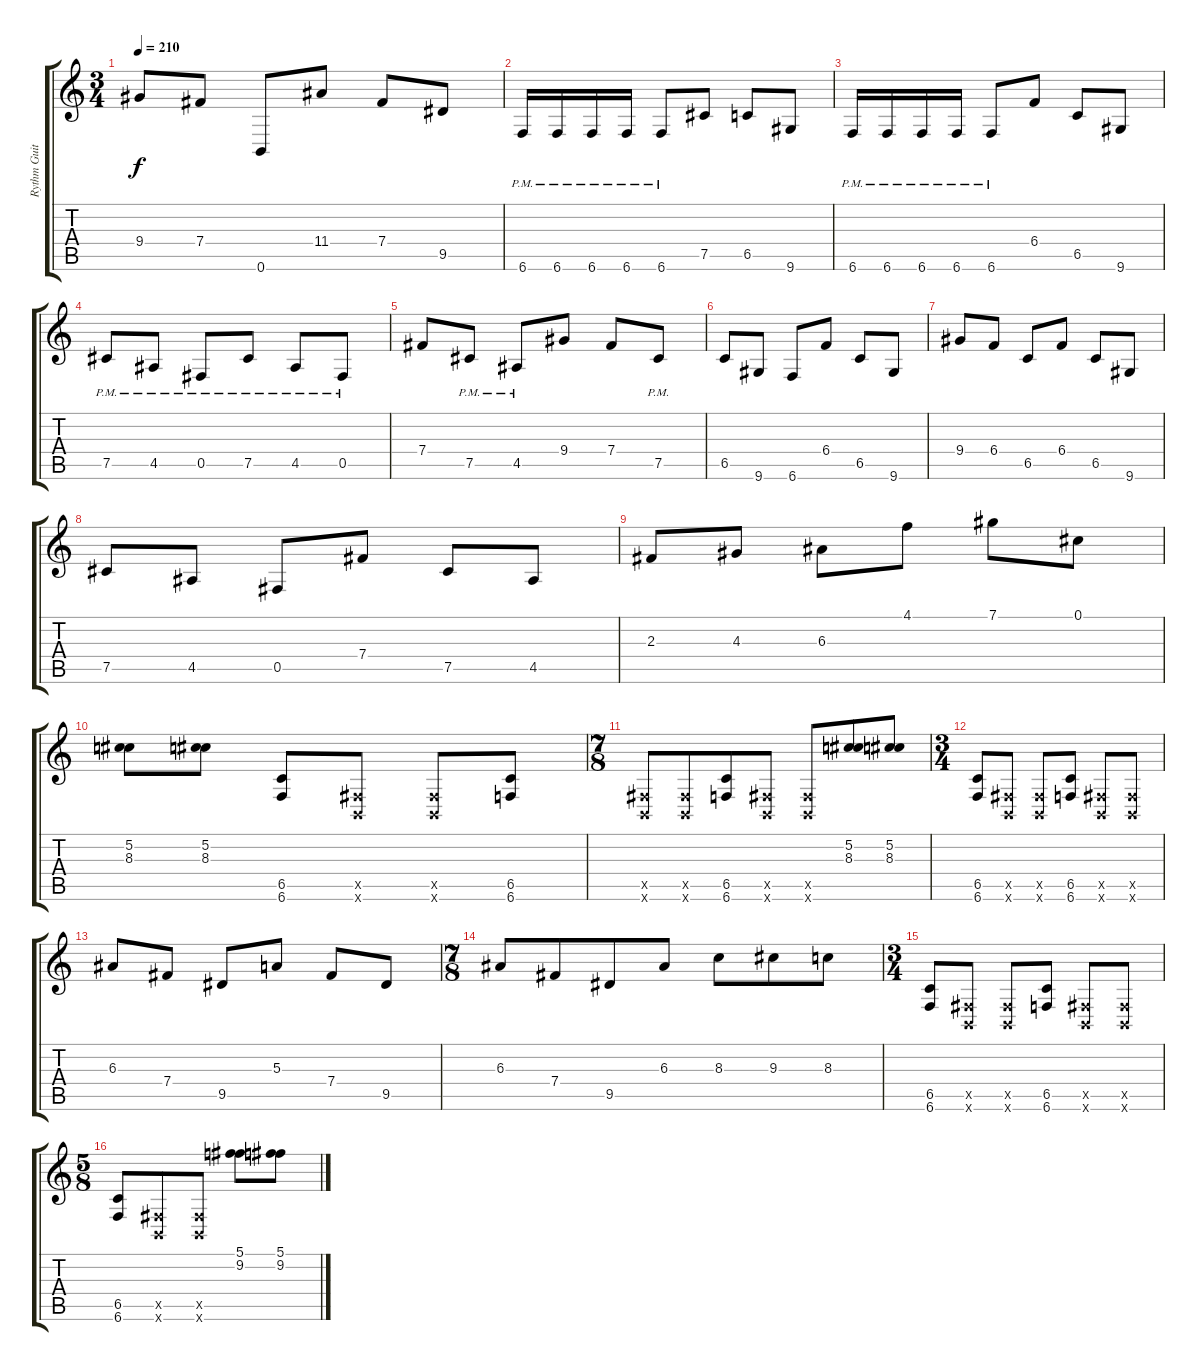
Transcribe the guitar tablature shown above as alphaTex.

\track ("Rythm Guitar" "Rythm Guit") {instrument distortionguitar}
\staff {score tabs}
\tuning (Db4 Ab3 E3 B2 Gb2 B1) {hide}
\ts (3 4)
\tempo 210
\clef g2
\ks c
9.4.8{dy f} 7.4.8 0.6.8 11.4.8 7.4.8 9.5.8 |
6.6{pm}.16 6.6{pm}.16 6.6{pm}.16 6.6{pm}.16 6.6{pm}.8 7.5.8 6.5.8 9.6.8 |
6.6{pm}.16 6.6{pm}.16 6.6{pm}.16 6.6{pm}.16 6.6{pm}.8 6.4.8 6.5.8 9.6.8 |
7.5{pm}.8 4.5{pm}.8 0.5{pm}.8 7.5{pm}.8 4.5{pm}.8 0.5{pm}.8 |
7.4.8 7.5{pm}.8 4.5{pm}.8 9.4.8 7.4.8 7.5{pm}.8 |
6.5.8 9.6.8 6.6.8 6.4.8 6.5.8 9.6.8 |
9.4.8 6.4.8 6.5.8 6.4.8 6.5.8 9.6.8 |
7.5.8 4.5.8 0.5.8 7.4.8 7.5.8 4.5.8 |
2.3.8 4.3.8 6.3.8 4.1.8 7.1.8 0.1.8 |
(5.2 8.3).8 (5.2 8.3).8 (6.5 6.6).8 (0.5{x} 0.6{x}).8 (0.5{x} 0.6{x}).8 (6.5 6.6).8 |
\ts (7 8)
(0.5{x} 0.6{x}).8 (0.5{x} 0.6{x}).8 (6.5 6.6).8 (0.5{x} 0.6{x}).8 (0.5{x} 0.6{x}).8 (5.2 8.3).8 (5.2 8.3).8 |
\ts (3 4)
(6.5 6.6).8 (0.5{x} 0.6{x}).8 (0.5{x} 0.6{x}).8 (6.5 6.6).8 (0.5{x} 0.6{x}).8 (0.5{x} 0.6{x}).8 |
6.3.8 7.4.8 9.5.8 5.3.8 7.4.8 9.5.8 |
\ts (7 8)
6.3.8 7.4.8 9.5.8 6.3.8 8.3.8 9.3.8 8.3.8 |
\ts (3 4)
(6.5 6.6).8 (0.5{x} 0.6{x}).8 (0.5{x} 0.6{x}).8 (6.5 6.6).8 (0.5{x} 0.6{x}).8 (0.5{x} 0.6{x}).8 |
\ts (5 8)
(6.5 6.6).8 (0.5{x} 0.6{x}).8 (0.5{x} 0.6{x}).8 (5.1 9.2).8 (5.1 9.2).8
